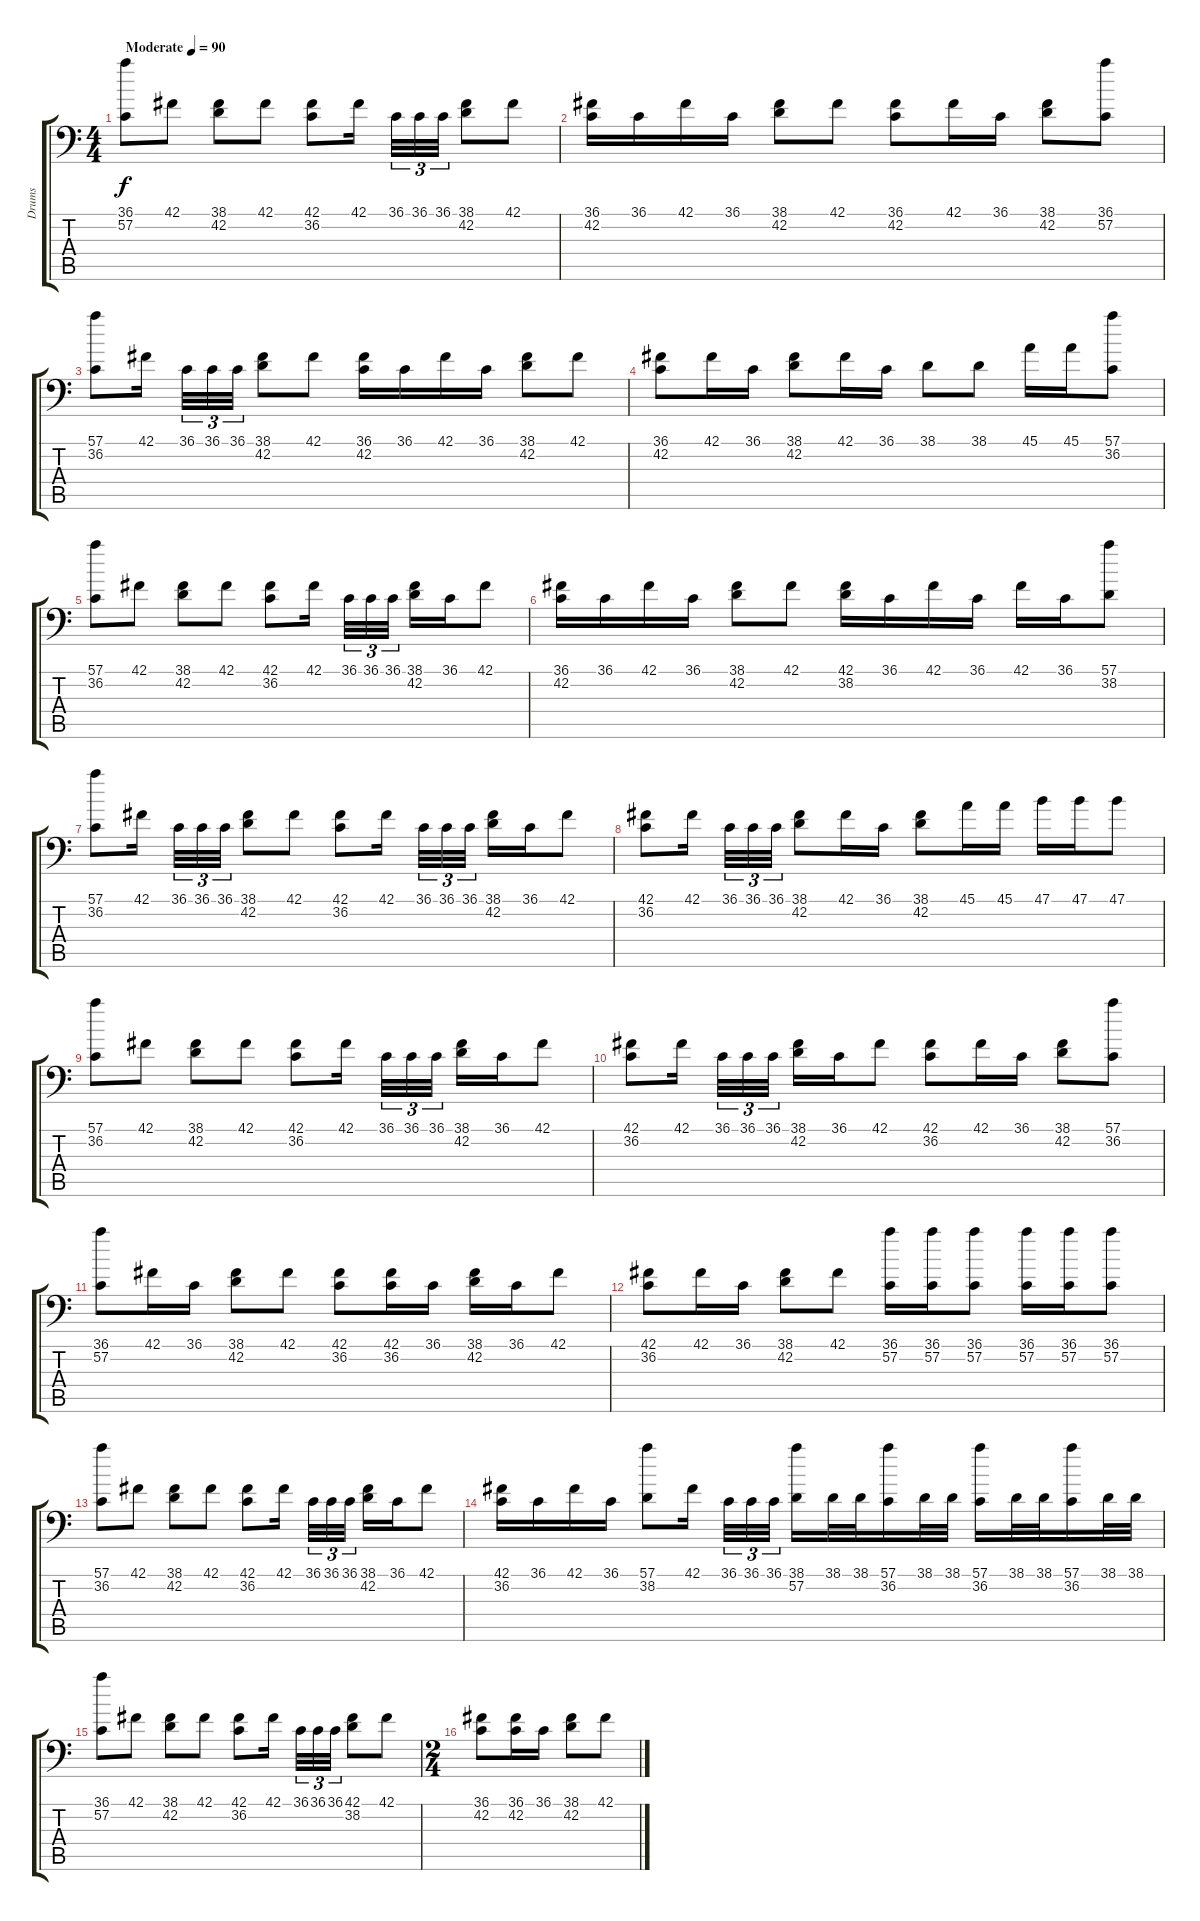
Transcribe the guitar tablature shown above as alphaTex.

\track ("Drums" "Drums") {instrument acousticgrandpiano}
\staff {score tabs}
\tuning (C-1 C-1 C-1 C-1 C-1 C-1) {hide}
\ts (4 4)
\tempo (90 "Moderate")
\clef f4
\ks c
(36.1 57.2).8{dy f instrument acousticgrandpiano} 42.1.8 (38.1 42.2).8 42.1.8 (42.1 36.2).8 42.1.16 36.1.32{tu (3 2)} 36.1.32{tu (3 2)} 36.1.32{tu (3 2)} (38.1 42.2).8 42.1.8 |
(36.1 42.2).16 36.1.16 42.1.16 36.1.16 (38.1 42.2).8 42.1.8 (36.1 42.2).8 42.1.16 36.1.16 (38.1 42.2).8 (36.1 57.2).8 |
(57.1 36.2).8 42.1.16 36.1.32{tu (3 2)} 36.1.32{tu (3 2)} 36.1.32{tu (3 2)} (38.1 42.2).8 42.1.8 (36.1 42.2).16 36.1.16 42.1.16 36.1.16 (38.1 42.2).8 42.1.8 |
(36.1 42.2).8 42.1.16 36.1.16 (38.1 42.2).8 42.1.16 36.1.16 38.1.8 38.1.8 45.1.16 45.1.16 (57.1 36.2).8 |
(57.1 36.2).8 42.1.8 (38.1 42.2).8 42.1.8 (42.1 36.2).8 42.1.16 36.1.32{tu (3 2)} 36.1.32{tu (3 2)} 36.1.32{tu (3 2)} (38.1 42.2).16 36.1.16 42.1.8 |
(36.1 42.2).16 36.1.16 42.1.16 36.1.16 (38.1 42.2).8 42.1.8 (42.1 38.2).16 36.1.16 42.1.16 36.1.16 42.1.16 36.1.16 (57.1 38.2).8 |
(57.1 36.2).8 42.1.16 36.1.32{tu (3 2)} 36.1.32{tu (3 2)} 36.1.32{tu (3 2)} (38.1 42.2).8 42.1.8 (42.1 36.2).8 42.1.16 36.1.32{tu (3 2)} 36.1.32{tu (3 2)} 36.1.32{tu (3 2)} (38.1 42.2).16 36.1.16 42.1.8 |
(42.1 36.2).8 42.1.16 36.1.32{tu (3 2)} 36.1.32{tu (3 2)} 36.1.32{tu (3 2)} (38.1 42.2).8 42.1.16 36.1.16 (38.1 42.2).8 45.1.16 45.1.16 47.1.16 47.1.16 47.1.8 |
(57.1 36.2).8 42.1.8 (38.1 42.2).8 42.1.8 (42.1 36.2).8 42.1.16 36.1.32{tu (3 2)} 36.1.32{tu (3 2)} 36.1.32{tu (3 2)} (38.1 42.2).16 36.1.16 42.1.8 |
(42.1 36.2).8 42.1.16 36.1.32{tu (3 2)} 36.1.32{tu (3 2)} 36.1.32{tu (3 2)} (38.1 42.2).16 36.1.16 42.1.8 (42.1 36.2).8 42.1.16 36.1.16 (38.1 42.2).8 (57.1 36.2).8 |
(36.1 57.2).8 42.1.16 36.1.16 (38.1 42.2).8 42.1.8 (42.1 36.2).8 (42.1 36.2).16 36.1.16 (38.1 42.2).16 36.1.16 42.1.8 |
(42.1 36.2).8 42.1.16 36.1.16 (38.1 42.2).8 42.1.8 (36.1 57.2).16 (36.1 57.2).16 (36.1 57.2).8 (36.1 57.2).16 (36.1 57.2).16 (36.1 57.2).8 |
(57.1 36.2).8 42.1.8 (38.1 42.2).8 42.1.8 (42.1 36.2).8 42.1.16 36.1.32{tu (3 2)} 36.1.32{tu (3 2)} 36.1.32{tu (3 2)} (38.1 42.2).16 36.1.16 42.1.8 |
(42.1 36.2).16 36.1.16 42.1.16 36.1.16 (57.1 38.2).8 42.1.16 36.1.32{tu (3 2)} 36.1.32{tu (3 2)} 36.1.32{tu (3 2)} (38.1 57.2).16 38.1.32 38.1.32 (57.1 36.2).16 38.1.32 38.1.32 (57.1 36.2).16 38.1.32 38.1.32 (57.1 36.2).16 38.1.32 38.1.32 |
(36.1 57.2).8 42.1.8 (38.1 42.2).8 42.1.8 (42.1 36.2).8 42.1.16 36.1.32{tu (3 2)} 36.1.32{tu (3 2)} 36.1.32{tu (3 2)} (42.1 38.2).8 42.1.8 |
\ts (2 4)
(36.1 42.2).8 (36.1 42.2).16 36.1.16 (38.1 42.2).8 42.1.8
